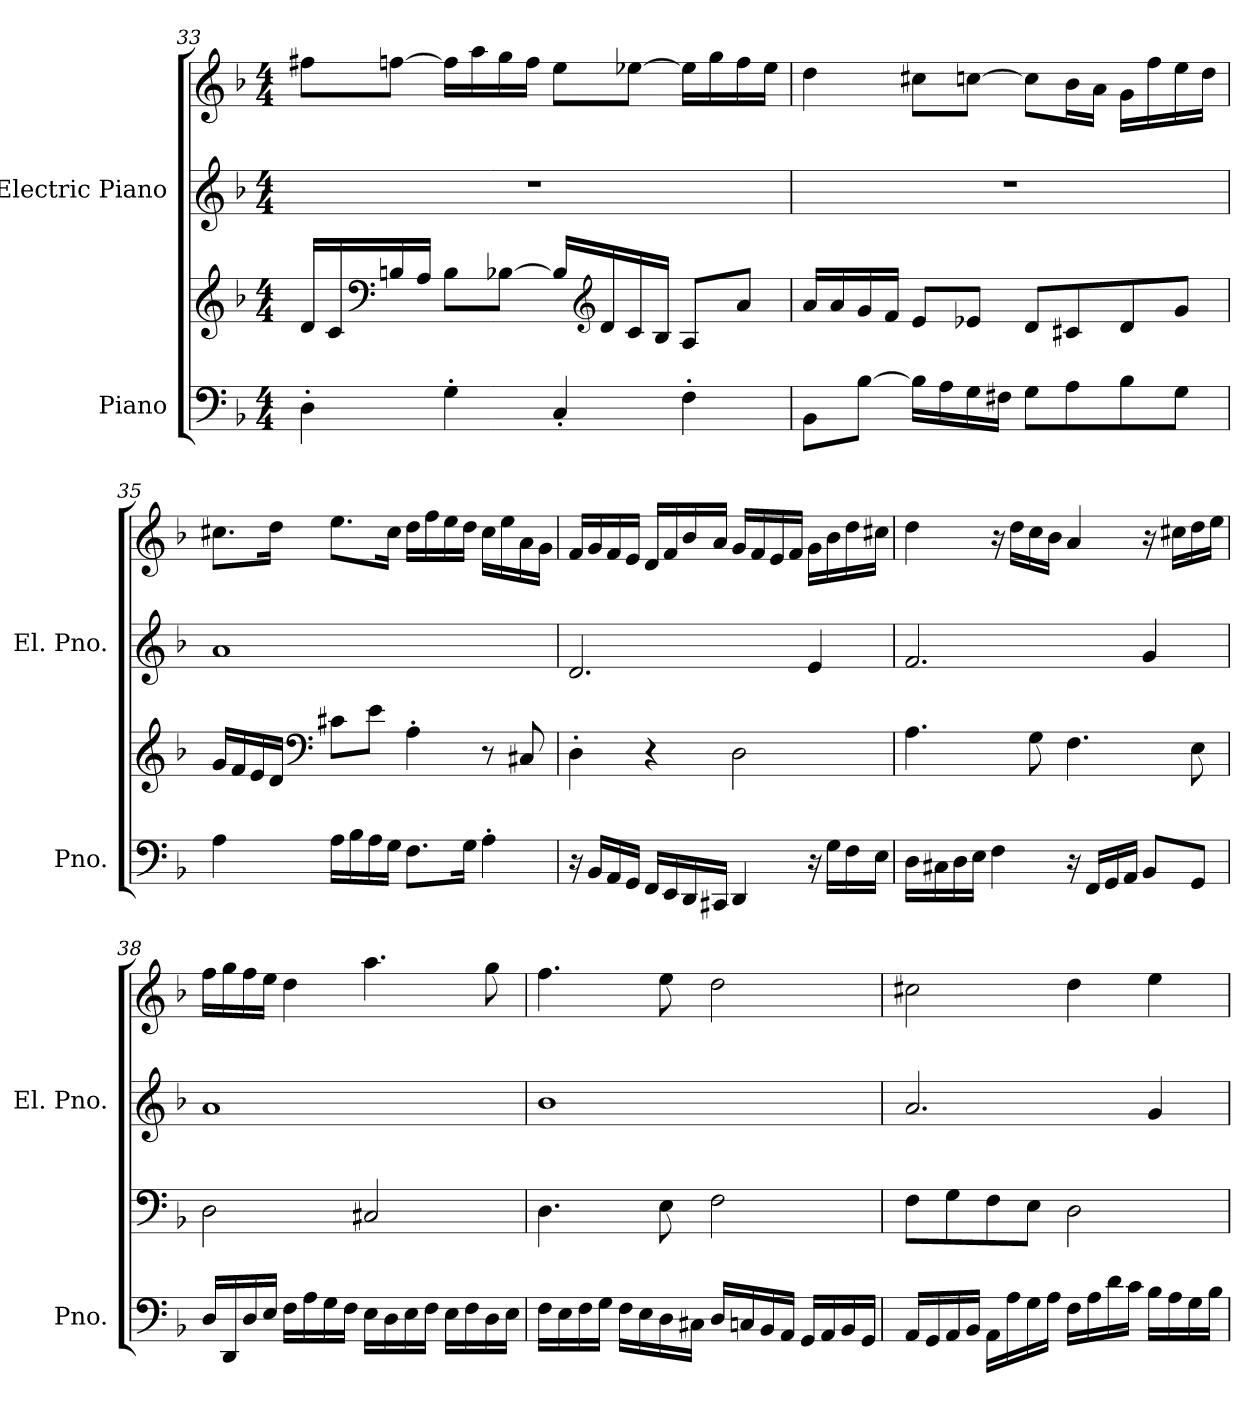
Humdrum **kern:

**kern	**kern	**kern	**kern
*part2	*part2	*part1	*part1
*staff4	*staff3	*staff2	*staff1
*I"Piano	*	*I"Electric Piano	*
*I'Pno.	*	*I'El. Pno.	*
*clefF4	*clefG2	*clefG2	*clefG2
*k[b-]	*k[b-]	*k[b-]	*k[b-]
*M4/4	*M4/4	*M4/4	*M4/4
=33	=33	=33	=33
4D'\	16d/LL	1r	8ff#X\L
.	16c/	.	.
*	*clefF4	*	*
.	16Bn/	.	[8ffn\J
.	16A/JJ	.	.
4G'\	8B\L	.	16ff\LL]
.	.	.	16aa\
.	[8B-X\J	.	16gg\
.	.	.	16ff\JJ
4C'/	16B-/LL]	.	8ee\L
*	*clefG2	*	*
.	16d/	.	.
.	16c/	.	[8ee-X\J
.	16B-/JJ	.	.
4F'\	8A/L	.	16ee-\LL]
.	.	.	16gg\
.	8a/J	.	16ff\
.	.	.	16ee-\JJ
!!LO:PB:g=z
=34	=34	=34	=34
8BB-\L	16a/LL	1r	4dd\
.	16a/	.	.
[8B-\J	16g/	.	.
.	16f/JJ	.	.
16B-\LL]	8e/L	.	8cc#X\L
16A\	.	.	.
16G\	8e-X/J	.	[8ccn\J
16F#X\JJ	.	.	.
8G\L	8d/L	.	8cc\L]
8A\	8c#X/	.	16b-\L
.	.	.	16a\JJ
8B-\	8d/	.	16g\LL
.	.	.	16ff\
8G\J	8g/J	.	16ee\
.	.	.	16dd\JJ
=35	=35	=35	=35
4A\	16g/LL	1a	8.cc#X\L
.	16f/	.	.
.	16e/	.	.
.	16d/JJ	.	16dd\Jk
*	*clefF4	*	*
16A\LL	8c#X\L	.	8.ee\L
16B-\	.	.	.
16A\	8e\J	.	.
16G\JJ	.	.	16cc#\Jk
8.F\L	4A'\	.	16dd\LL
.	.	.	16ff\
.	.	.	16ee\
16G\Jk	.	.	16dd\JJ
4A'\	8r	.	16cc#\LL
.	.	.	16ee\
.	8C#X/	.	16a\
.	.	.	16g\JJ
!!LO:LB:g=z
=36	=36	=36	=36
16r	4D'\	2.d/	16f/LL
16BB-/LL	.	.	16g/
16AA/	.	.	16f/
16GG/JJ	.	.	16e/JJ
16FF/LL	4r	.	16d/LL
16EE/	.	.	16f/
16DD/	.	.	16b-/
16CC#X/JJ	.	.	16a/JJ
4DD/	2D\	.	16g/LL
.	.	.	16f/
.	.	.	16e/
.	.	.	16f/JJ
16r	.	4e/	16g\LL
16G\LL	.	.	16b-\
16F\	.	.	16dd\
16E\JJ	.	.	16cc#X\JJ
=37	=37	=37	=37
16D\LL	4.A\	2.f/	4dd\
16C#X\	.	.	.
16D\	.	.	.
16E\JJ	.	.	.
4F\	.	.	16r
.	.	.	16dd\LL
.	8G\	.	16cc\
.	.	.	16b-\JJ
16r	4.F\	.	4a/
16FF/LL	.	.	.
16GG/	.	.	.
16AA/JJ	.	.	.
8BB-/L	.	4g/	16r
.	.	.	16cc#X\LL
8GG/J	8E\	.	16dd\
.	.	.	16ee\JJ
!!LO:LB:g=z
=38	=38	=38	=38
16D/LL	2D\	1a	16ff\LL
16DD/	.	.	16gg\
16D/	.	.	16ff\
16E/JJ	.	.	16ee\JJ
16F\LL	.	.	4dd\
16A\	.	.	.
16G\	.	.	.
16F\JJ	.	.	.
16E\LL	2C#X/	.	4.aa\
16D\	.	.	.
16E\	.	.	.
16F\JJ	.	.	.
16E\LL	.	.	.
16F\	.	.	.
16D\	.	.	8gg\
16E\JJ	.	.	.
=39	=39	=39	=39
16F\LL	4.D\	1b-	4.ff\
16E\	.	.	.
16F\	.	.	.
16G\JJ	.	.	.
16F\LL	.	.	.
16E\	.	.	.
16D\	8E\	.	8ee\
16C#X\JJ	.	.	.
16D/LL	2F\	.	2dd\
16Cn/	.	.	.
16BB-/	.	.	.
16AA/JJ	.	.	.
16GG/LL	.	.	.
16AA/	.	.	.
16BB-/	.	.	.
16GG/JJ	.	.	.
!!LO:PB:g=z
=40	=40	=40	=40
16AA/LL	8F\L	2.a/	2cc#X\
16GG/	.	.	.
16AA/	8G\	.	.
16BB-/JJ	.	.	.
16AA\LL	8F\	.	.
16A\	.	.	.
16G\	8E\J	.	.
16A\JJ	.	.	.
16F\LL	2D\	.	4dd\
16A\	.	.	.
16d\	.	.	.
16c\JJ	.	.	.
16B-\LL	.	4g/	4ee\
16A\	.	.	.
16G\	.	.	.
16B-\JJ	.	.	.
=	=	=	=
*-	*-	*-	*-
